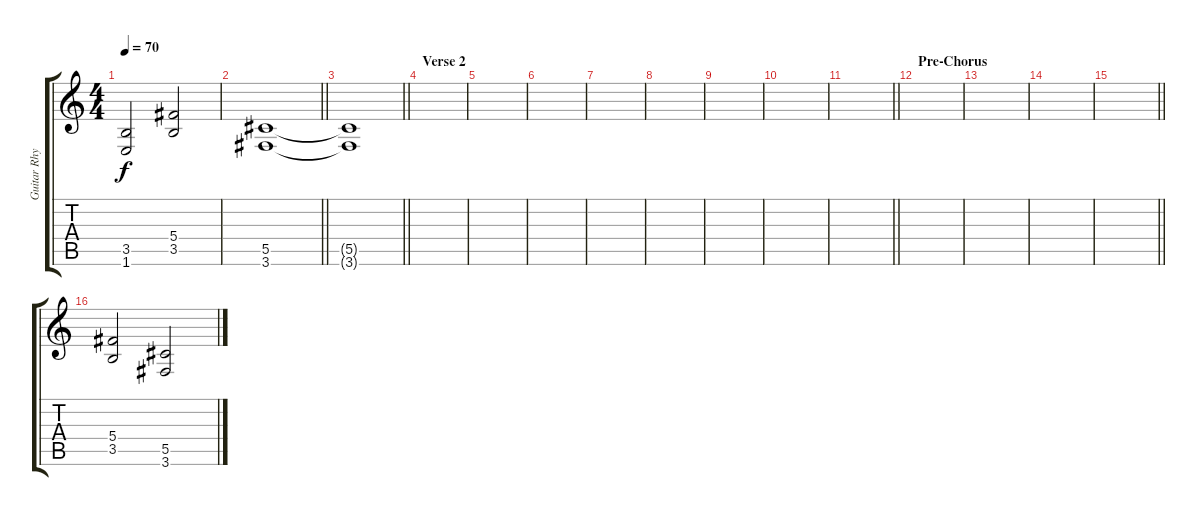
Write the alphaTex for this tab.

\track ("Guitar Rhythm" "Guitar Rhy") {instrument distortionguitar}
\staff {score tabs}
\tuning (Eb4 Bb3 Gb3 Db3 Ab2 Eb2) {hide}
\ts (4 4)
\tempo 70
\clef g2
\ks c
(3.5 1.6).2{dy f} (5.4 3.5).2 |
\barLineRight lightlight
(5.5 3.6).1 |
\barLineRight lightlight
(5.5{t} 3.6{t}).1{volume 0} |
\section ("" "Verse 2")
|
|
|
|
|
|
|
\barLineRight lightlight
|
\section ("" "Pre-Chorus")
|
|
|
\barLineRight lightlight
|
(5.4 3.5).2 (5.5 3.6).2
